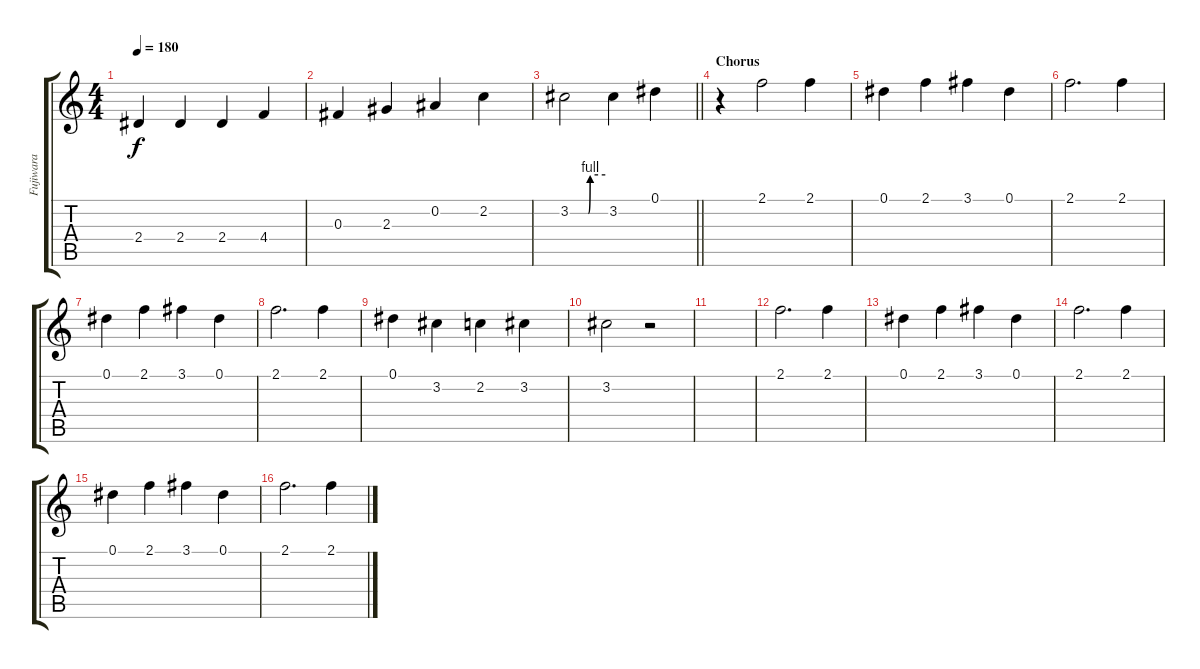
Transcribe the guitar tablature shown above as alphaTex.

\track ("Fujiwara" "Fujiwara") {instrument electricguitarjazz}
\staff {score tabs}
\tuning (Eb4 Bb3 Gb3 Db3 Ab2 Eb2) {hide}
\ts (4 4)
\tempo 180
\clef g2
\ks c
2.4.4{dy f} 2.4.4 2.4.4 4.4.4 |
0.3.4 2.3.4 0.2.4 2.2.4 |
\barLineRight lightlight
3.2{be (custom 0 0 31 0 34 4 60 4)}.2 3.2.4 0.1.4 |
\section ("" "Chorus")
r.4 2.1.2 2.1.4 |
0.1.4 2.1.4 3.1.4 0.1.4 |
2.1.2{d} 2.1.4 |
0.1.4 2.1.4 3.1.4 0.1.4 |
2.1.2{d} 2.1.4 |
0.1.4 3.2.4 2.2.4 3.2.4 |
3.2.2 r.2 |
|
2.1.2{d} 2.1.4 |
0.1.4 2.1.4 3.1.4 0.1.4 |
2.1.2{d} 2.1.4 |
0.1.4 2.1.4 3.1.4 0.1.4 |
2.1.2{d} 2.1.4
